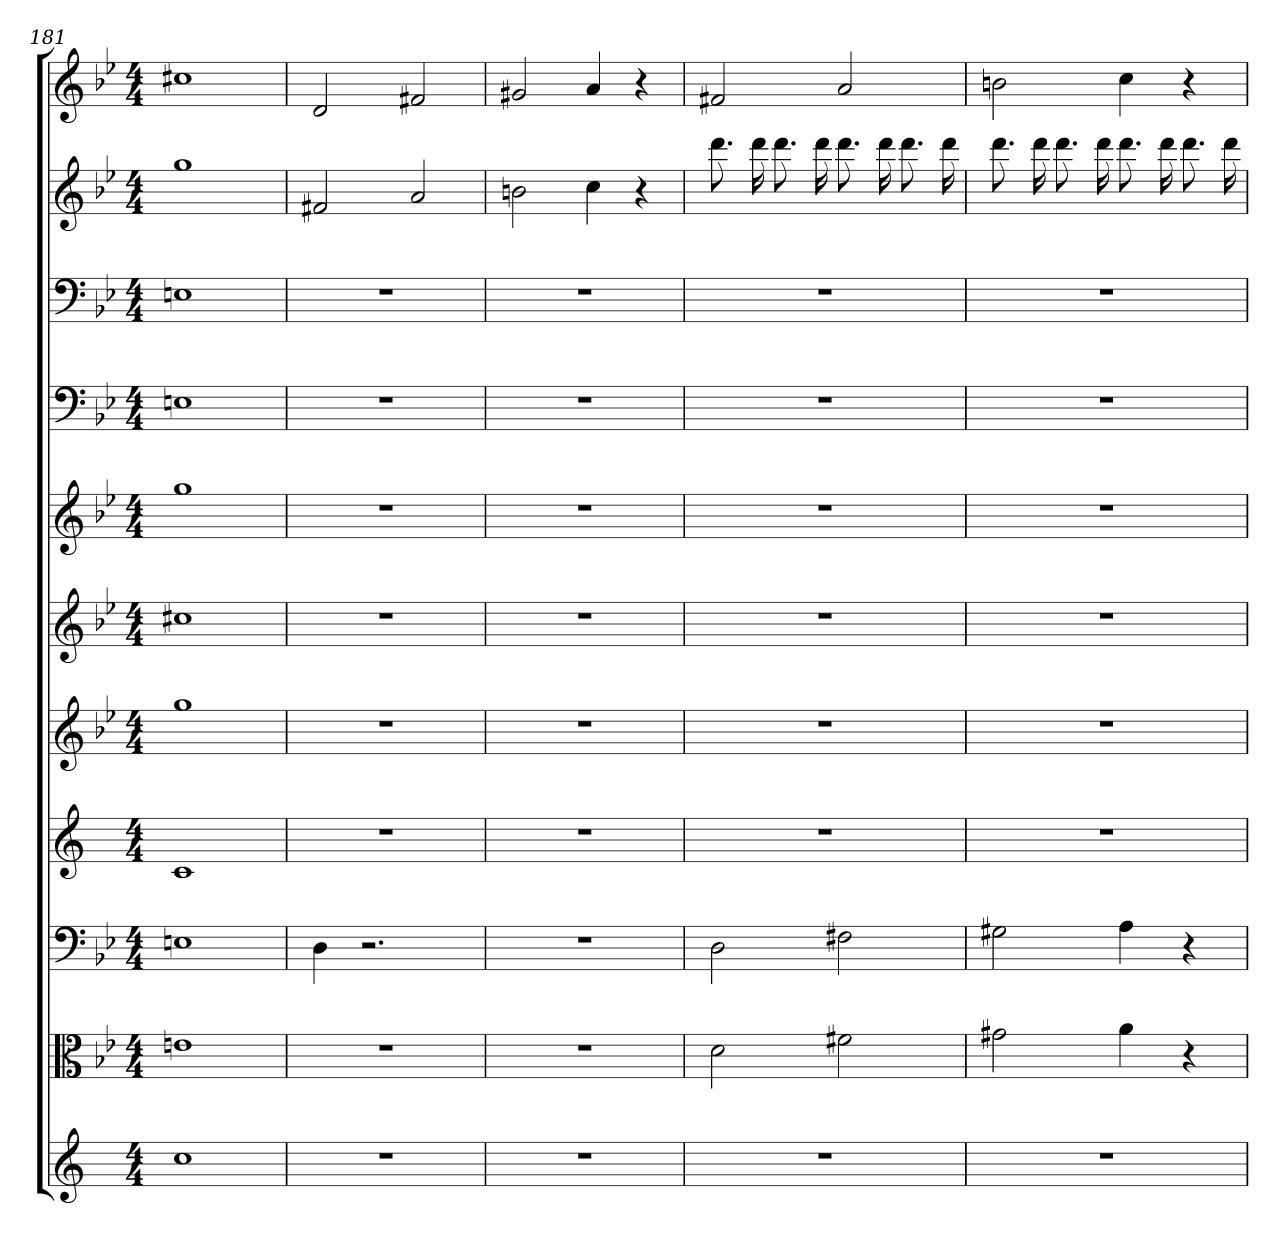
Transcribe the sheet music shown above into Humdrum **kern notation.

**kern	**kern	**kern	**kern	**kern	**kern	**kern	**kern	**kern	**kern	**kern
*part11	*part10	*part9	*part8	*part7	*part6	*part5	*part4	*part3	*part2	*part1
*staff11	*staff10	*staff9	*staff8	*staff7	*staff6	*staff5	*staff4	*staff3	*staff2	*staff1
*	*clefC3	*clefF4	*	*	*	*	*clefF4	*clefF4	*	*
*k[]	*k[b-e-]	*k[b-e-]	*k[]	*k[b-e-]	*k[b-e-]	*k[b-e-]	*k[b-e-]	*k[b-e-]	*k[b-e-]	*k[b-e-]
*M4/4	*M4/4	*M4/4	*M4/4	*M4/4	*M4/4	*M4/4	*M4/4	*M4/4	*M4/4	*M4/4
=181	=181	=181	=181	=181	=181	=181	=181	=181	=181	=181
1cc	1en	1En	1c	1gg	1cc#X	1gg	1En	1En	1gg	1cc#X
=182	=182	=182	=182	=182	=182	=182	=182	=182	=182	=182
1r	1r	4D	1r	1r	1r	1r	1r	1r	2f#X	2d
.	.	2.r	.	.	.	.	.	.	.	.
.	.	.	.	.	.	.	.	.	2a	2f#X
=183	=183	=183	=183	=183	=183	=183	=183	=183	=183	=183
1r	1r	1r	1r	1r	1r	1r	1r	1r	2bn	2g#X
.	.	.	.	.	.	.	.	.	4cc	4a
.	.	.	.	.	.	.	.	.	4r	4r
=184	=184	=184	=184	=184	=184	=184	=184	=184	=184	=184
1r	2d	2D	1r	1r	1r	1r	1r	1r	8.ddd	2f#X
.	.	.	.	.	.	.	.	.	16ddd	.
.	.	.	.	.	.	.	.	.	8.ddd	.
.	.	.	.	.	.	.	.	.	16ddd	.
.	2f#X	2F#X	.	.	.	.	.	.	8.ddd	2a
.	.	.	.	.	.	.	.	.	16ddd	.
.	.	.	.	.	.	.	.	.	8.ddd	.
.	.	.	.	.	.	.	.	.	16ddd	.
=185	=185	=185	=185	=185	=185	=185	=185	=185	=185	=185
1r	2g#X	2G#X	1r	1r	1r	1r	1r	1r	8.ddd	2bn
.	.	.	.	.	.	.	.	.	16ddd	.
.	.	.	.	.	.	.	.	.	8.ddd	.
.	.	.	.	.	.	.	.	.	16ddd	.
.	4a	4A	.	.	.	.	.	.	8.ddd	4cc
.	.	.	.	.	.	.	.	.	16ddd	.
.	4r	4r	.	.	.	.	.	.	8.ddd	4r
.	.	.	.	.	.	.	.	.	16ddd	.
=	=	=	=	=	=	=	=	=	=	=
*-	*-	*-	*-	*-	*-	*-	*-	*-	*-	*-
